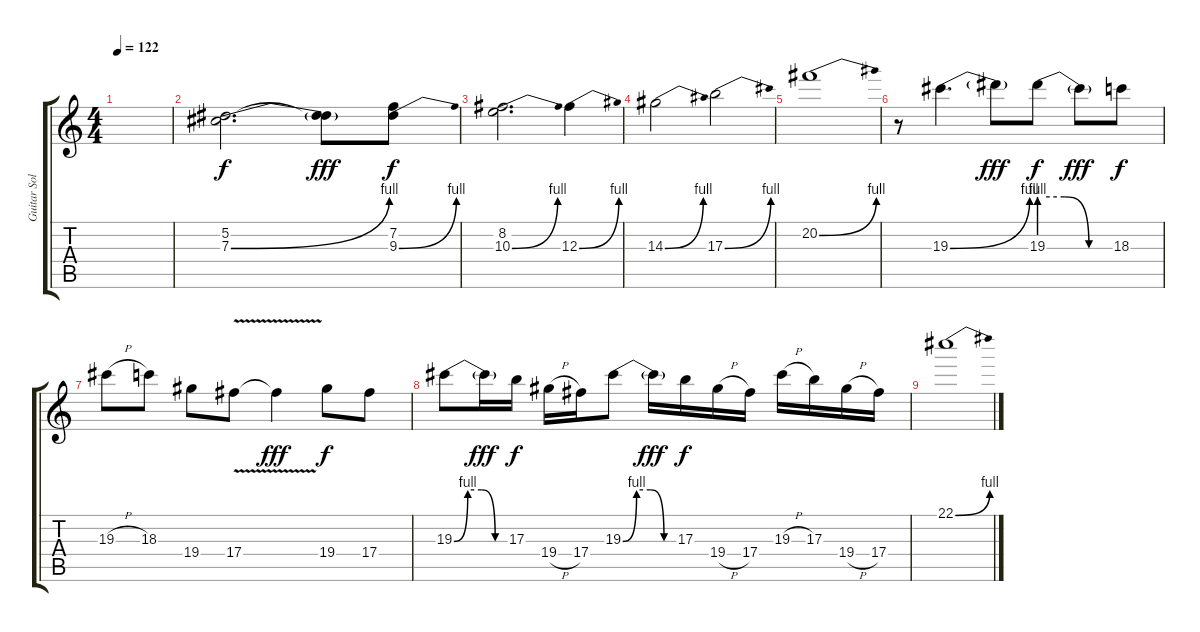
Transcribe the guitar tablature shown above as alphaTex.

\track ("Guitar Solo" "Guitar Sol") {instrument distortionguitar}
\staff {score tabs}
\tuning (Eb4 Bb3 Gb3 Db3 Ab2 Eb2) {hide}
\ts (4 4)
\tempo 122
\clef g2
\ks c
|
(5.2 7.3{be (bend 0 0 60 4)}).2{d dy f} (5.2{t} 7.3{t}).8{dy fff} (7.2 9.3{be (bend 0 0 60 4)}).8{dy f} |
(8.2 10.3{be (bend 0 0 60 4)}).2{d} 12.3{be (bend 0 0 60 4)}.4 |
14.3{be (bend 0 0 60 4)}.2 17.3{be (bend 0 0 60 4)}.2 |
20.2{be (bend 0 0 60 4)}.1 |
r.8 19.3{be (bend 0 0 60 4)}.4{d} 19.3{t}.8{dy fff} 19.3{be (custom 0 4 20 4 40 0 60 0)}.8{dy f} 19.3{t}.8{dy fff} 18.3.8{dy f} |
19.3{h}.8 18.3.8 19.4.8 17.4{v}.8 17.4{t}.4{dy fff} 19.4.8{dy f} 17.4.8 |
19.3{be (custom 0 0 15 4 30 4 45 0 60 0)}.8 19.3{t}.16{dy fff} 17.3.16{dy f} 19.4{h}.16 17.4.16 19.3{be (custom 0 0 15 4 30 4 45 0 60 0)}.8 19.3{t}.16{dy fff} 17.3.16{dy f} 19.4{h}.16 17.4.16 19.3{h}.16 17.3.16 19.4{h}.16 17.4.16 |
22.1{be (bend 0 0 60 4)}.1
